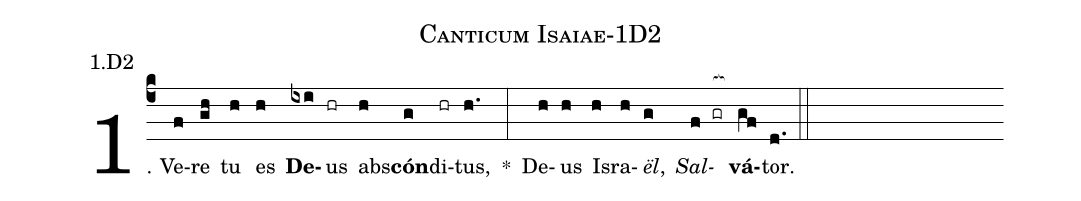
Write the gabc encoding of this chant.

name: Canticum Isaiae-1D2;
annotation: 1.D2;
%%
(c4)1. Ve(f)re(gh) tu(h) es(h) <b>De</b>(ixi)us(hr) abs(h)<b>cón</b>(g)di(hr)tus,(h.) *(:) De(h)us(h) Is(h)ra(h)<i>ël</i>,(g) <i>Sal</i>(f gr[ocb:1{])<b>vá</b>(gf[ocb:0}])tor.(d.) (::)
